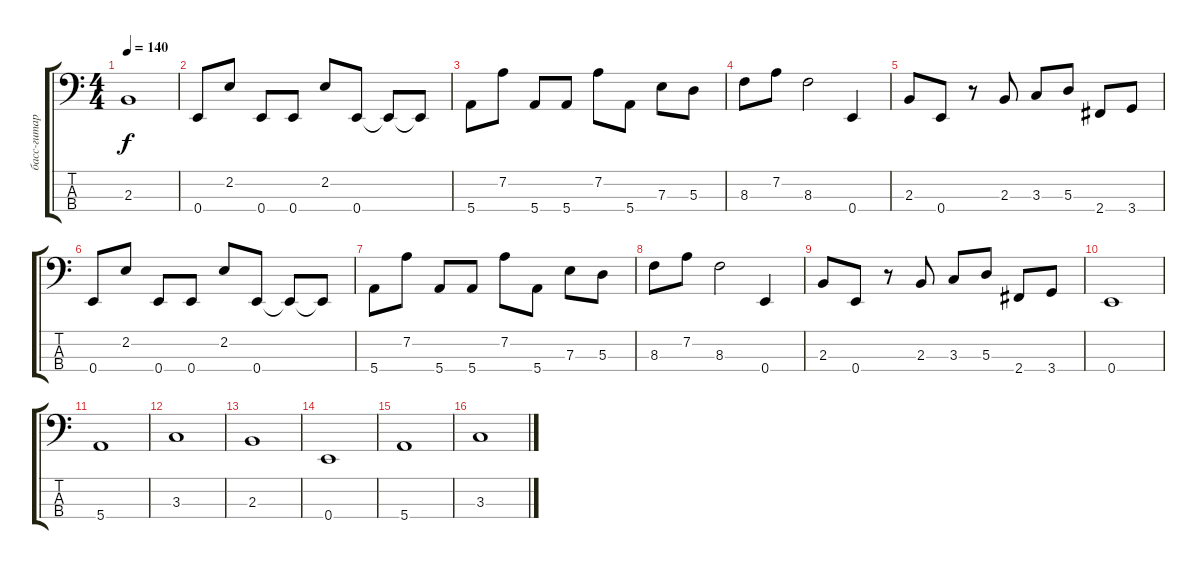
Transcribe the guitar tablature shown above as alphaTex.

\track ("басс-гитара" "басс-гитар") {instrument slapbass1 bank 21}
\staff {score tabs}
\tuning (G2 D2 A1 E1) {hide}
\ts (4 4)
\tempo 140
\clef f4
\ks c
2.3.1{dy f} |
0.4.8 2.2.8 0.4.8 0.4.8 2.2.8 0.4.8 0.4{t}.8 0.4{t}.8 |
5.4.8 7.2.8 5.4.8 5.4.8 7.2.8 5.4.8 7.3.8 5.3.8 |
8.3.8 7.2.8 8.3.2 0.4.4 |
2.3.8 0.4.8 r.8 2.3.8 3.3.8 5.3.8 2.4.8 3.4.8 |
0.4.8 2.2.8 0.4.8 0.4.8 2.2.8 0.4.8 0.4{t}.8 0.4{t}.8 |
5.4.8 7.2.8 5.4.8 5.4.8 7.2.8 5.4.8 7.3.8 5.3.8 |
8.3.8 7.2.8 8.3.2 0.4.4 |
2.3.8 0.4.8 r.8 2.3.8 3.3.8 5.3.8 2.4.8 3.4.8 |
0.4.1 |
5.4.1 |
3.3.1 |
2.3.1 |
0.4.1 |
5.4.1 |
3.3.1
